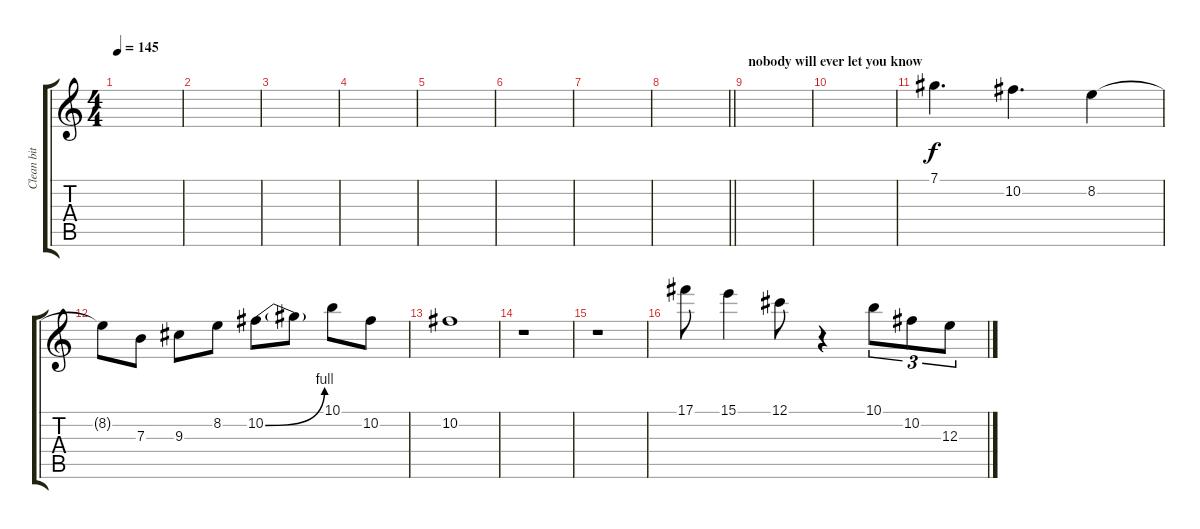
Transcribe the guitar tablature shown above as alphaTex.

\track ("Clean bit" "Clean bit") {instrument electricguitarclean}
\staff {score tabs}
\tuning (Db4 Ab3 E3 B2 Gb2 Db2) {hide}
\ts (4 4)
\tempo 145
\clef g2
\ks c
|
|
|
|
|
|
|
\barLineRight lightlight
|
\section ("" "nobody will ever let you know")
|
|
7.1.4{d} 10.2.4{d} 8.2.4 |
8.2{t}.8 7.3.8 9.3.8 8.2.8 10.2{be (bend 0 0 60 4)}.8 10.2{t}.8 10.1.8 10.2.8 |
10.2.1 |
r.1 |
r.1 |
17.1.8 15.1.4 12.1.8 r.4 10.1.8{tu (3 2)} 10.2.8{tu (3 2)} 12.3.8{tu (3 2)}
